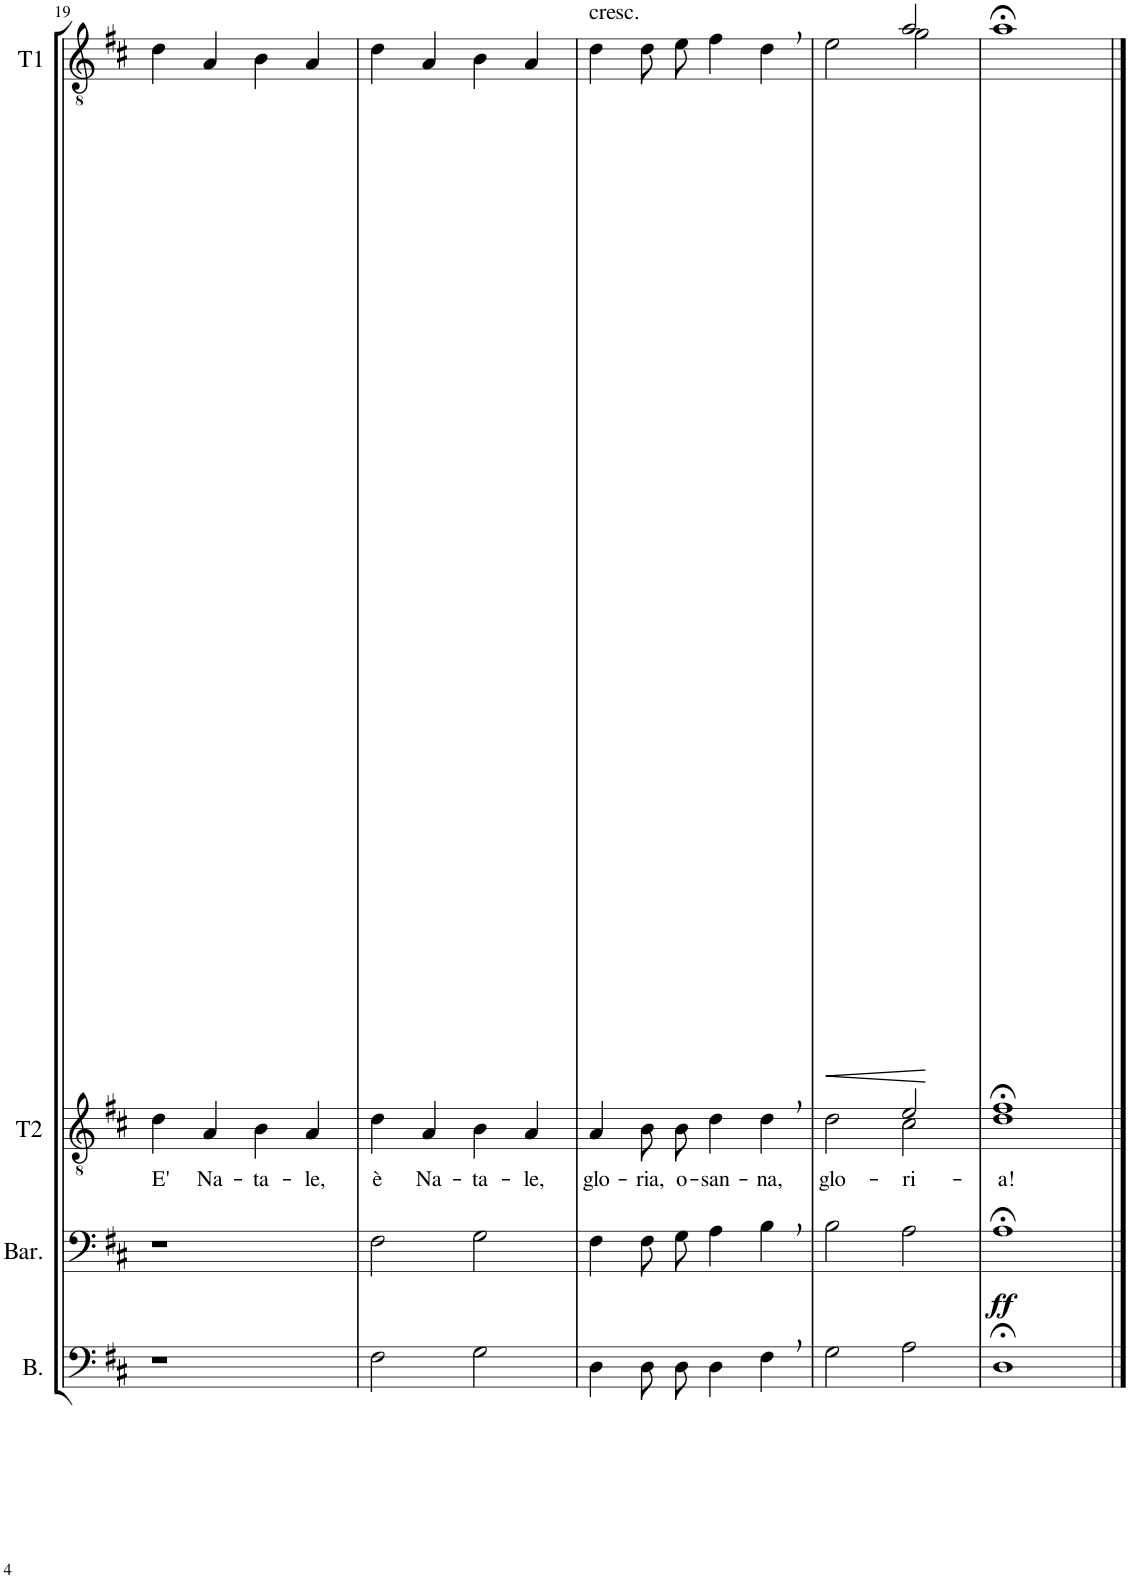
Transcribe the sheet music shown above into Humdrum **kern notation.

**kern	**kern	**dynam	**kern	**text	**kern	**dynam
*part4	*part3	*part3	*part2	*part2	*part1	*part1
*staff4	*staff3	*staff3	*staff2	*staff2	*staff1	*staff1
*I"Bass	*I"Baritone	*	*I"Tenor2	*	*I"Tenor1	*
*I'B.	*I'Bar.	*	*I'T2	*	*I'T1	*
!!LO:PB:g=z
*clefF4	*clefF4	*	*clefGv2	*	*clefGv2	*
*	*Trd1c2	*	*Trd4c7	*	*Trd1c2	*
*k[f#c#]	*k[f#c#]	*	*k[f#c#]	*	*k[f#c#]	*
*M4/4	*M4/4	*	*M4/4	*	*M4/4	*
*met(c)	*met(c)	*	*met(c)	*	*met(c)	*
=19	=19	=19	=19	=19	=19	=19
!	!	!	!	!LO:LY:b	!	!
1r	1r	.	4d\	E'	4d\	.
!	!	!	!	!LO:LY:b	!	!
.	.	.	4A/	Na-	4A/	.
!	!	!	!	!LO:LY:b	!	!
.	.	.	4B\	-ta-	4B\	.
!	!	!	!	!LO:LY:b	!	!
.	.	.	4A/	-le,	4A/	.
=20	=20	=20	=20	=20	=20	=20
!	!	!	!	!LO:LY:b	!	!
2F#\	2F#\	.	4d\	è	4d\	.
!	!	!	!	!LO:LY:b	!	!
.	.	.	4A/	Na-	4A/	.
!	!	!	!	!LO:LY:b	!	!
2G\	2G\	.	4B\	-ta-	4B\	.
!	!	!	!	!LO:LY:b	!	!
.	.	.	4A/	-le,	4A/	.
=21	=21	=21	=21	=21	=21	=21
!	!	!	!	!	!LO:TX:a:t=cresc.	!
!	!	!	!	!LO:LY:b	!	!
4D\	4F#\	.	4A/	glo-	4d\	.
!	!	!	!	!LO:LY:b	!	!
8D\L	8F#\L	.	8B\L	-ria,	8d\L	.
!	!	!	!	!LO:LY:b	!	!
8D\J	8G\J	.	8B\J	o-	8e\J	.
!	!	!	!	!LO:LY:b	!	!
4D\	4A\	.	4d\	-san-	4f#\	.
!	!	!	!	!LO:LY:b	!	!
4F#,\	4B,\	.	4d,\	-na,	4d,\	.
=22	=22	=22	=22	=22	=22	=22
!	!	!	!	!LO:LY:b	!	!LO:HP:b
*	*	*	*^	*	*^	*
2G\	2B\	.	2d\	2ryy	glo-	2e\	2ryy	<
!	!	!	!	!	!LO:LY:b	!	!	!
2A\	2A\	.	2e/	2c#\	-ri-	2a/	2g\	[
=23	=23	=23	=23	=23	=23	=23	=23	=23
!	!	!LO:DY:b	!	!	!LO:LY:b	!	!	!
*	*	*	*	*	*	*v	*v	*
1D;<	1A;<	ff	1f#;<	1d	-a!	1a;<	.
*	*	*	*v	*v	*	*	*
==	==	==	==	==	==	==
*-	*-	*-	*-	*-	*-	*-
